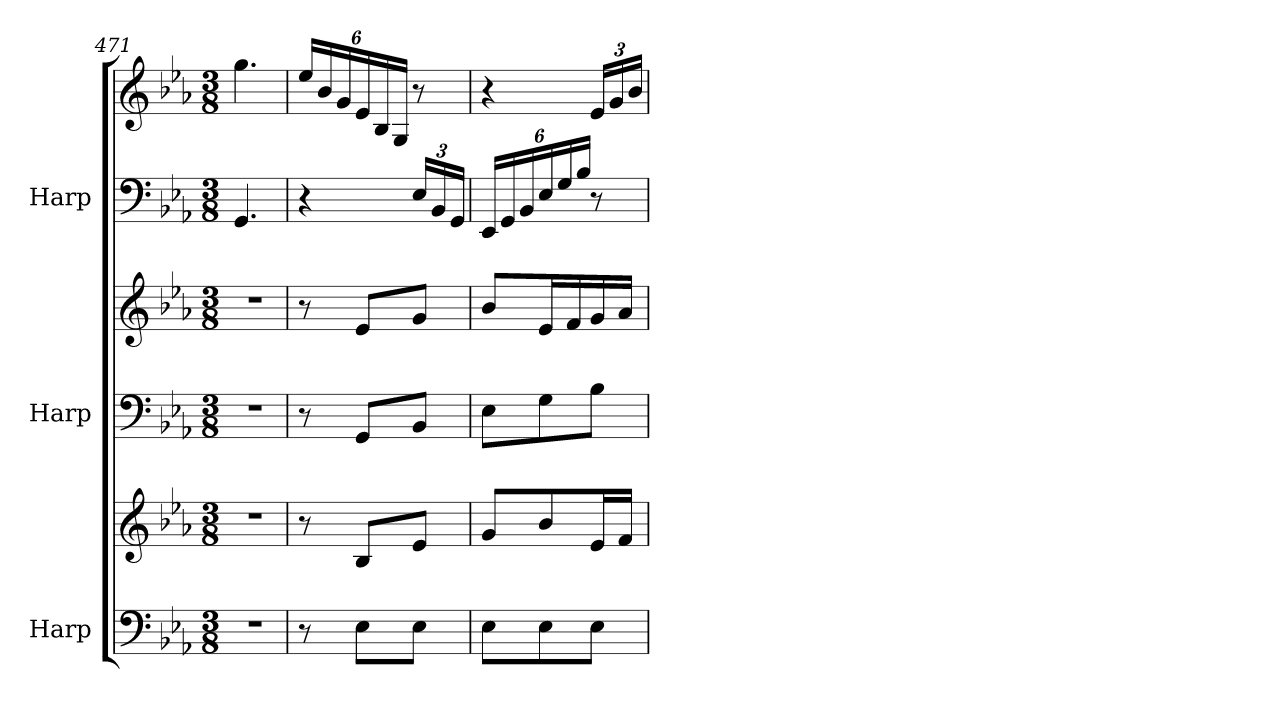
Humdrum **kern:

**kern	**kern	**kern	**kern	**kern	**kern
*part3	*part3	*part2	*part2	*part1	*part1
*staff6	*staff5	*staff4	*staff3	*staff2	*staff1
*I"Harp	*	*I"Harp	*	*I"Harp	*
*I'Hp	*	*I'Hp	*	*I'Hp	*
*clefF4	*clefG2	*clefF4	*clefG2	*clefF4	*clefG2
*k[b-e-a-]	*k[b-e-a-]	*k[b-e-a-]	*k[b-e-a-]	*k[b-e-a-]	*k[b-e-a-]
*M3/8	*M3/8	*M3/8	*M3/8	*M3/8	*M3/8
=471	=471	=471	=471	=471	=471
4.r	4.r	4.r	4.r	4.GG/	4.gg\
=472	=472	=472	=472	=472	=472
*	*	*	*	*	*Xbrackettup
8r	8r	8r	8r	4r	24ee-/LL
.	.	.	.	.	24b-/
.	.	.	.	.	24g/
8E-\L	8B-/L	8GG/L	8e-/L	.	24e-/
.	.	.	.	.	24B-/
.	.	.	.	.	24G/JJ
*	*	*	*	*Xbrackettup	*
8E-\J	8e-/J	8BB-/J	8g/J	24E-/LL	8r
.	.	.	.	24BB-/	.
.	.	.	.	24GG/JJ	.
=473	=473	=473	=473	=473	=473
8E-\L	8g/L	8E-\L	8b-/L	24EE-/LL	4r
.	.	.	.	24GG/	.
.	.	.	.	24BB-/	.
8E-\	8b-/	8G\	16e-/L	24E-/	.
.	.	.	.	24G/	.
.	.	.	16f/	.	.
.	.	.	.	24B-/JJ	.
8E-\J	16e-/L	8B-\J	16g/	8r	24e-/LL
.	.	.	.	.	24g/
.	16f/JJ	.	16a-/JJ	.	.
.	.	.	.	.	24b-/JJ
=	=	=	=	=	=
*-	*-	*-	*-	*-	*-
